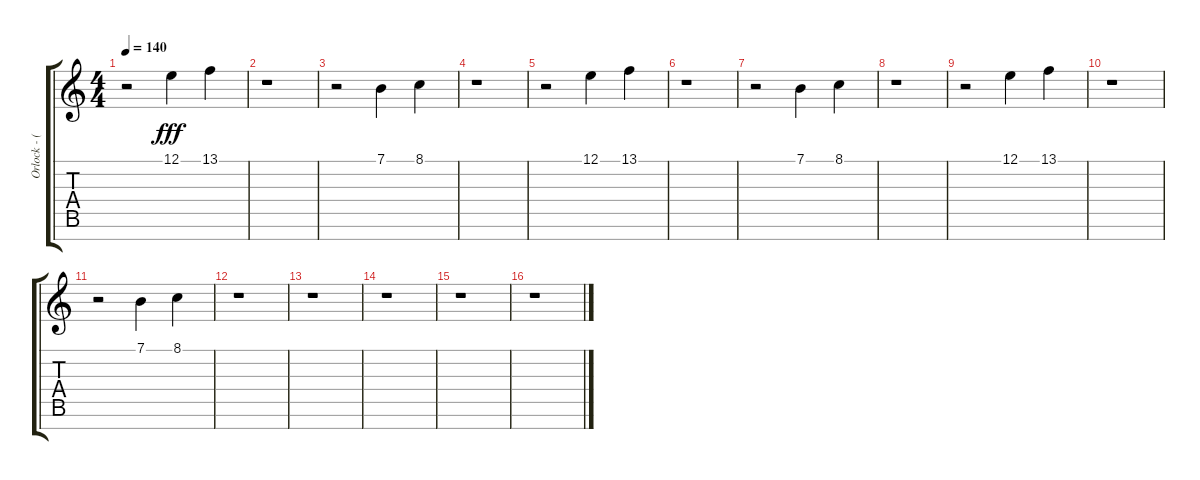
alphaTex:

\track ("Orlock - (Strings)" "Orlock - (") {instrument stringensemble1}
\staff {score tabs}
\tuning (E4 B3 G3 D3 A2 E2 B1) {hide}
\ts (4 4)
\tempo 140
\clef g2
\ks c
r.2{dy fff} 12.1.4 13.1.4 |
r.1 |
r.2 7.1.4 8.1.4 |
r.1 |
r.2 12.1.4 13.1.4 |
r.1 |
r.2 7.1.4 8.1.4 |
r.1 |
r.2 12.1.4 13.1.4 |
r.1 |
r.2 7.1.4 8.1.4 |
r.1 |
r.1 |
r.1 |
r.1 |
r.1
